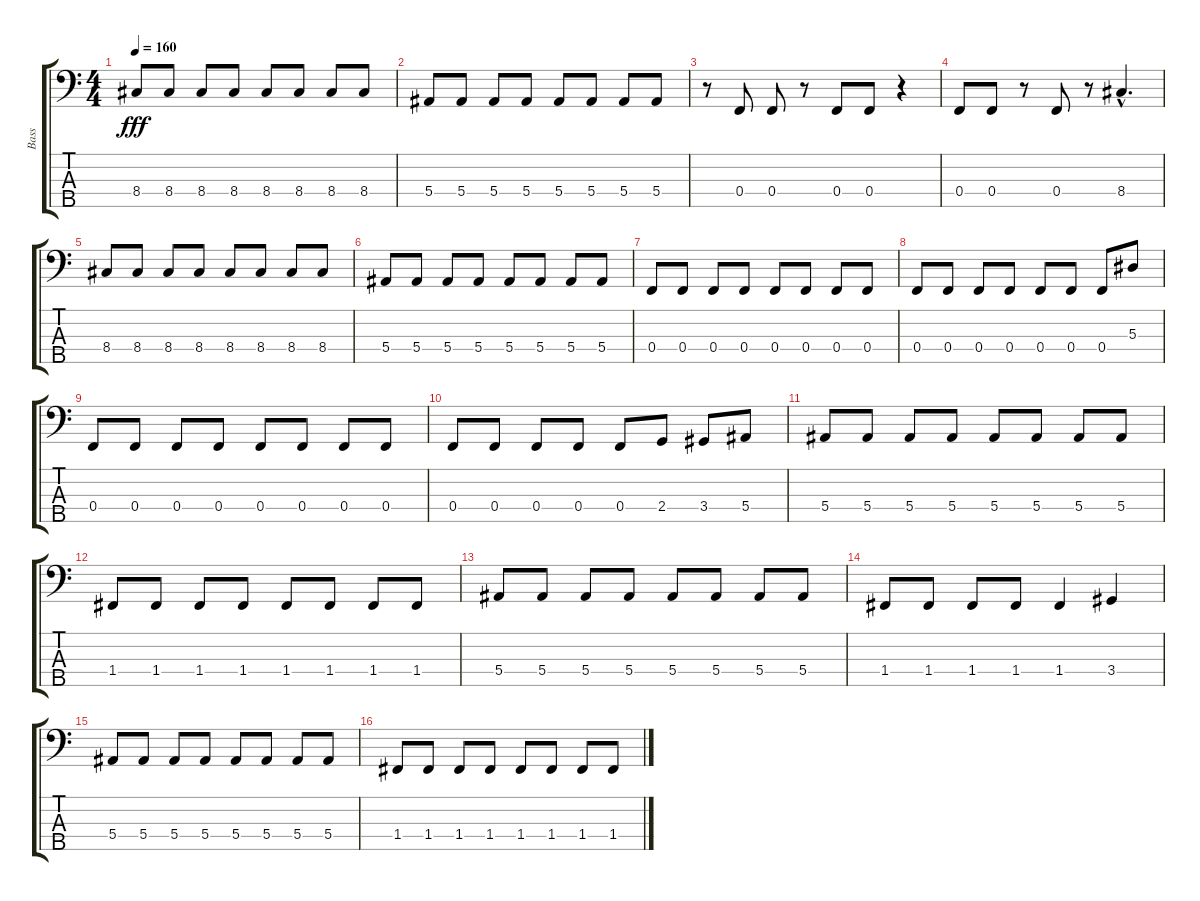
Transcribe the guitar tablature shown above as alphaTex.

\track ("Bass" "Bass") {instrument electricbassfinger}
\staff {score tabs}
\tuning (G2 Eb2 Bb1 F1 C1) {hide}
\ts (4 4)
\tempo 160
\clef f4
\ks c
8.4.8{dy fff} 8.4.8 8.4.8 8.4.8 8.4.8 8.4.8 8.4.8 8.4.8 |
5.4.8 5.4.8 5.4.8 5.4.8 5.4.8 5.4.8 5.4.8 5.4.8 |
r.8 0.4.8 0.4.8 r.8 0.4.8 0.4.8 r.4 |
0.4.8 0.4.8 r.8 0.4.8 r.8 8.4{hac}.4{d} |
8.4.8 8.4.8 8.4.8 8.4.8 8.4.8 8.4.8 8.4.8 8.4.8 |
5.4.8 5.4.8 5.4.8 5.4.8 5.4.8 5.4.8 5.4.8 5.4.8 |
0.4.8 0.4.8 0.4.8 0.4.8 0.4.8 0.4.8 0.4.8 0.4.8 |
0.4.8 0.4.8 0.4.8 0.4.8 0.4.8 0.4.8 0.4.8 5.3.8 |
0.4.8 0.4.8 0.4.8 0.4.8 0.4.8 0.4.8 0.4.8 0.4.8 |
0.4.8 0.4.8 0.4.8 0.4.8 0.4.8 2.4.8 3.4.8 5.4.8 |
5.4.8 5.4.8 5.4.8 5.4.8 5.4.8 5.4.8 5.4.8 5.4.8 |
1.4.8 1.4.8 1.4.8 1.4.8 1.4.8 1.4.8 1.4.8 1.4.8 |
5.4.8 5.4.8 5.4.8 5.4.8 5.4.8 5.4.8 5.4.8 5.4.8 |
1.4.8 1.4.8 1.4.8 1.4.8 1.4.4 3.4.4 |
5.4.8 5.4.8 5.4.8 5.4.8 5.4.8 5.4.8 5.4.8 5.4.8 |
1.4.8 1.4.8 1.4.8 1.4.8 1.4.8 1.4.8 1.4.8 1.4.8
